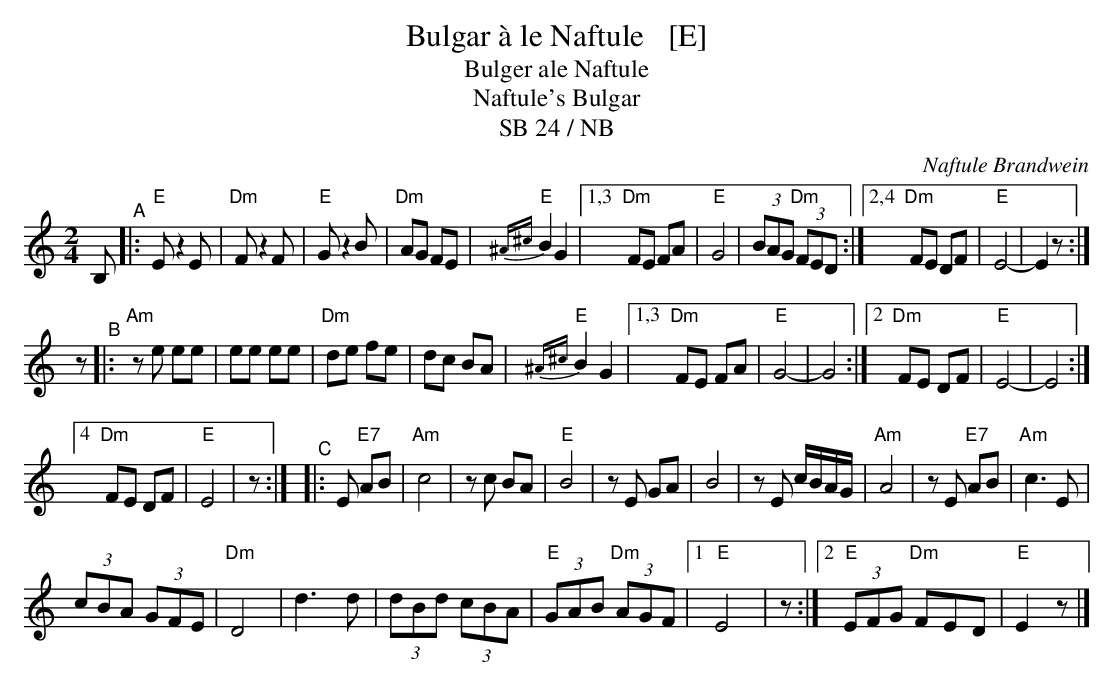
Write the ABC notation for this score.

X:1
T: Bulgar \`a le Naftule   [E]
T: Bulger ale Naftule
T: Naftule's Bulgar
T: SB 24 / NB
C: Naftule Brandwein
M: 2/4
L: 1/8
K: ^G	% E freygish
B, "^A"|:\
"E"E z2 E | "Dm"F z2 F | "E"G z2 B | "Dm"AG FE | "E"{^A^c}B2 G2 |\
[1,3 "Dm"FE FA | "E"G4 |(3BAG "Dm"(3FED :|\
[2,4 "Dm"FE DF | "E"E4- | E2 z :|
z "^B"|:\
"Am"ze ee | ee ee | "Dm"de fe | dc BA | "E"{^A^c}B2 G2 |\
[1,3 "Dm"FE FA | "E"G4- | G4 :|\
[2 "Dm"FE DF | "E"E4- | E4 :|
[4 "Dm"FE DF | "E"E4 | z :|\
"^C"|: E "E7"AB |\
"Am"c4 | zc BA | "E"B4 | zE GA | B4 | zE c/B/A/G/ | "Am"A4 | zE "E7"AB |\
"Am"c3 E |
(3cBA (3GFE | "Dm"D4 | d3 d | (3dBd (3cBA | "E"(3GAB "Dm"(3AGF |\
[1 "E"E4 | z:|[2 "E"(3EFG "Dm"FED | "E"E2 z |]
